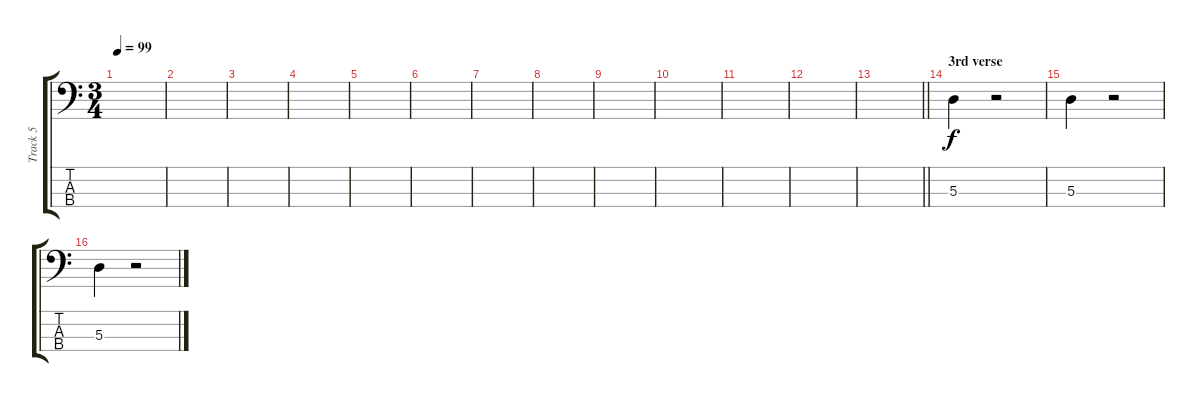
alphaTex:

\track ("Track 5" "Track 5") {instrument electricbassfinger}
\staff {score tabs}
\tuning (G2 D2 A1 E1) {hide}
\ts (3 4)
\tempo 99
\clef f4
\ks c
|
|
|
|
|
|
|
|
|
|
|
|
\barLineRight lightlight
|
\section ("" "3rd verse")
5.3.4 r.2 |
5.3.4 r.2 |
5.3.4 r.2
